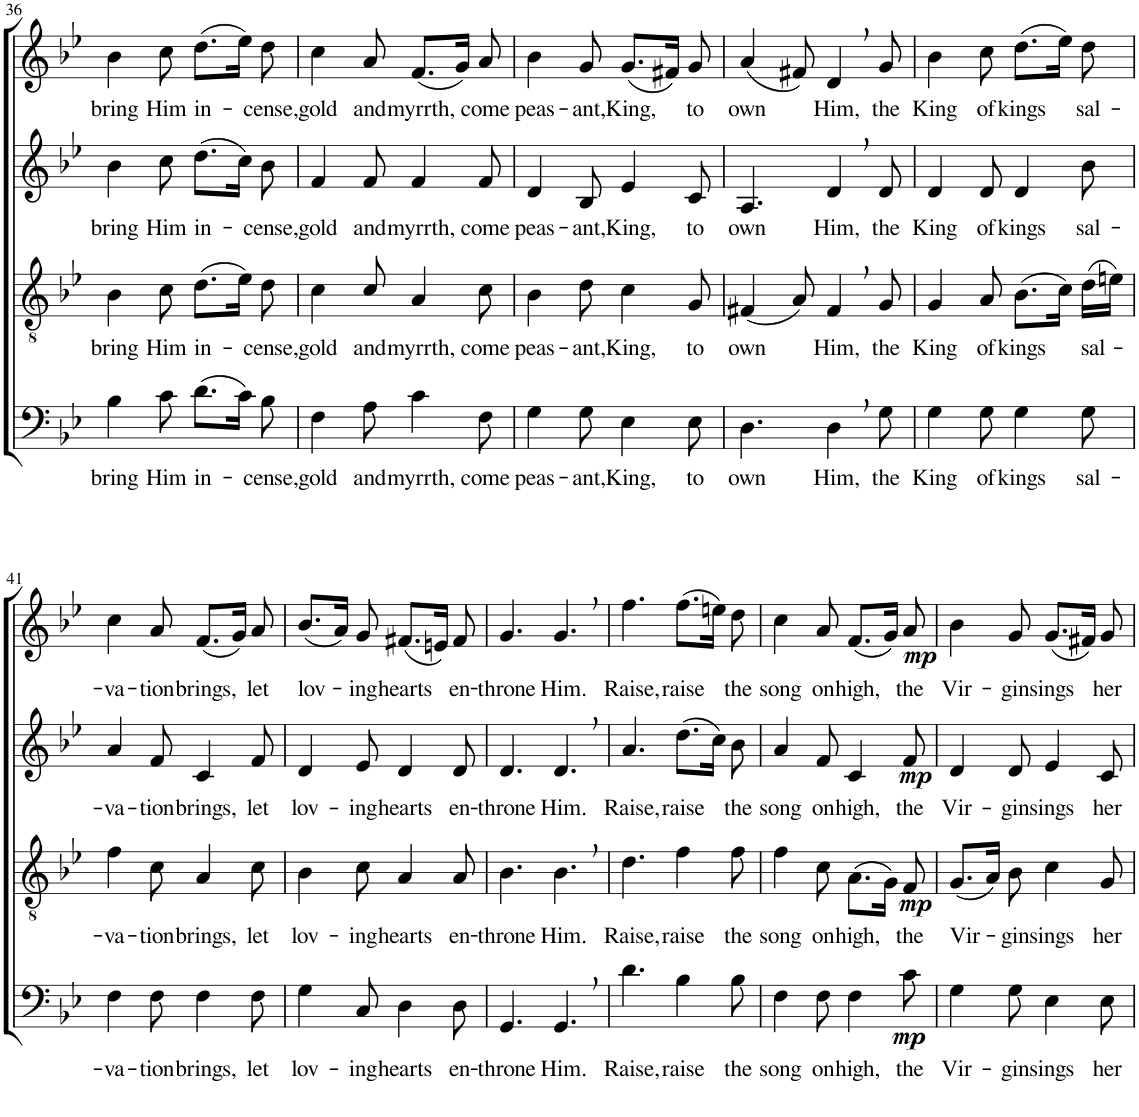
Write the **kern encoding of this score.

**kern	**text	**dynam	**kern	**text	**dynam	**kern	**text	**dynam	**kern	**text	**dynam
*part4	*part4	*part4	*part3	*part3	*part3	*part2	*part2	*part2	*part1	*part1	*part1
*staff4	*staff4	*staff4	*staff3	*staff3	*staff3	*staff2	*staff2	*staff2	*staff1	*staff1	*staff1
*I"Bassi	*	*	*I"Tenori	*	*	*I"Contralti	*	*	*I"Soprani	*	*
!!LO:PB:g=z
*clefF4	*	*	*clefGv2	*	*	*clefG2	*	*	*clefG2	*	*
*	*	*	*	*	*	*	*	*	*Trd1c2	*	*
*k[b-e-]	*	*	*k[b-e-]	*	*	*k[b-e-]	*	*	*k[b-e-]	*	*
*B-:	*	*	*B-:	*	*	*B-:	*	*	*B-:	*	*
*M6/8	*	*	*M6/8	*	*	*M6/8	*	*	*M6/8	*	*
=36	=36	=36	=36	=36	=36	=36	=36	=36	=36	=36	=36
!	!LO:LY:b	!	!	!LO:LY:b	!	!	!LO:LY:b	!	!	!LO:LY:b	!
4B-\	bring	.	4B-\	bring	.	4b-\	bring	.	4b-\	bring	.
!	!LO:LY:b	!	!	!LO:LY:b	!	!	!LO:LY:b	!	!	!LO:LY:b	!
8c\	Him	.	8c\	Him	.	8cc\	Him	.	8cc\	Him	.
!	!LO:LY:b	!	!	!LO:LY:b	!	!	!LO:LY:b	!	!	!LO:LY:b	!
(8.d\L	in-	.	(8.d\L	in-	.	(8.dd\L	in-	.	(8.dd\L	in-	.
16c\Jk)	.	.	16e-\Jk)	.	.	16cc\Jk)	.	.	16ee-\Jk)	.	.
!	!LO:LY:b	!	!	!LO:LY:b	!	!	!LO:LY:b	!	!	!LO:LY:b	!
8B-\	-cense,	.	8d\	-cense,	.	8b-\	-cense,	.	8dd\	-cense,	.
=37	=37	=37	=37	=37	=37	=37	=37	=37	=37	=37	=37
!	!LO:LY:b	!	!	!LO:LY:b	!	!	!LO:LY:b	!	!	!LO:LY:b	!
4F\	gold	.	4c\	gold	.	4f/	gold	.	4cc\	gold	.
!	!LO:LY:b	!	!	!LO:LY:b	!	!	!LO:LY:b	!	!	!LO:LY:b	!
8A\	and	.	8c/	and	.	8f/	and	.	8a/	and	.
!	!LO:LY:b	!	!	!LO:LY:b	!	!	!LO:LY:b	!	!	!LO:LY:b	!
4c\	myrrth,	.	4A/	myrrth,	.	4f/	myrrth,	.	(8.f/L	myrrth,	.
.	.	.	.	.	.	.	.	.	16g/Jk)	.	.
!	!LO:LY:b	!	!	!LO:LY:b	!	!	!LO:LY:b	!	!	!LO:LY:b	!
8F\	come	.	8c\	come	.	8f/	come	.	8a/	come	.
=38	=38	=38	=38	=38	=38	=38	=38	=38	=38	=38	=38
!	!LO:LY:b	!	!	!LO:LY:b	!	!	!LO:LY:b	!	!	!LO:LY:b	!
4G\	peas-	.	4B-\	peas-	.	4d/	peas-	.	4b-\	peas-	.
!	!LO:LY:b	!	!	!LO:LY:b	!	!	!LO:LY:b	!	!	!LO:LY:b	!
8G\	-ant,	.	8d\	-ant,	.	8B-/	-ant,	.	8g/	-ant,	.
!	!LO:LY:b	!	!	!LO:LY:b	!	!	!LO:LY:b	!	!	!LO:LY:b	!
4E-\	King,	.	4c\	King,	.	4e-/	King,	.	(8.g/L	King,	.
.	.	.	.	.	.	.	.	.	16f#X/Jk)	.	.
!	!LO:LY:b	!	!	!LO:LY:b	!	!	!LO:LY:b	!	!	!LO:LY:b	!
8E-\	to	.	8G/	to	.	8c/	to	.	8g/	to	.
=39	=39	=39	=39	=39	=39	=39	=39	=39	=39	=39	=39
!	!LO:LY:b	!	!	!LO:LY:b	!	!	!LO:LY:b	!	!	!LO:LY:b	!
4.D\	own	.	(4F#X/	own	.	4.A/	own	.	(4a/	own	.
.	.	.	8A/)	.	.	.	.	.	8f#X/)	.	.
!	!LO:LY:b	!	!	!LO:LY:b	!	!	!LO:LY:b	!	!	!LO:LY:b	!
4D,\	Him,	.	4F#,/	Him,	.	4d,/	Him,	.	4d,/	Him,	.
!	!LO:LY:b	!	!	!LO:LY:b	!	!	!LO:LY:b	!	!	!LO:LY:b	!
8G\	the	.	8G/	the	.	8d/	the	.	8g/	the	.
=40	=40	=40	=40	=40	=40	=40	=40	=40	=40	=40	=40
!	!LO:LY:b	!	!	!LO:LY:b	!	!	!LO:LY:b	!	!	!LO:LY:b	!
4G\	King	.	4G/	King	.	4d/	King	.	4b-\	King	.
!	!LO:LY:b	!	!	!LO:LY:b	!	!	!LO:LY:b	!	!	!LO:LY:b	!
8G\	of	.	8A/	of	.	8d/	of	.	8cc\	of	.
!	!LO:LY:b	!	!	!LO:LY:b	!	!	!LO:LY:b	!	!	!LO:LY:b	!
4G\	kings	.	(8.B-\L	kings	.	4d/	kings	.	(8.dd\L	kings	.
.	.	.	16c\Jk)	.	.	.	.	.	16ee-\Jk)	.	.
!	!LO:LY:b	!	!	!LO:LY:b	!	!	!LO:LY:b	!	!	!LO:LY:b	!
8G\	sal-	.	(16d\LL	sal-	.	8b-\	sal-	.	8dd\	sal-	.
.	.	.	16en\JJ)	.	.	.	.	.	.	.	.
!!LO:LB:g=z
=41	=41	=41	=41	=41	=41	=41	=41	=41	=41	=41	=41
!	!LO:LY:b	!	!	!LO:LY:b	!	!	!LO:LY:b	!	!	!LO:LY:b	!
4F\	-va-	.	4f\	-va-	.	4a/	-va-	.	4cc\	-va-	.
!	!LO:LY:b	!	!	!LO:LY:b	!	!	!LO:LY:b	!	!	!LO:LY:b	!
8F\	-tion	.	8c\	-tion	.	8f/	-tion	.	8a/	-tion	.
!	!LO:LY:b	!	!	!LO:LY:b	!	!	!LO:LY:b	!	!	!LO:LY:b	!
4F\	brings,	.	4A/	brings,	.	4c/	brings,	.	(8.f/L	brings,	.
.	.	.	.	.	.	.	.	.	16g/Jk)	.	.
!	!LO:LY:b	!	!	!LO:LY:b	!	!	!LO:LY:b	!	!	!LO:LY:b	!
8F\	let	.	8c\	let	.	8f/	let	.	8a/	let	.
=42	=42	=42	=42	=42	=42	=42	=42	=42	=42	=42	=42
!	!LO:LY:b	!	!	!LO:LY:b	!	!	!LO:LY:b	!	!	!LO:LY:b	!
4G\	lov-	.	4B-\	lov-	.	4d/	lov-	.	(8.b-/L	lov-	.
.	.	.	.	.	.	.	.	.	16a/Jk)	.	.
!	!LO:LY:b	!	!	!LO:LY:b	!	!	!LO:LY:b	!	!	!LO:LY:b	!
8C/	-ing	.	8c\	-ing	.	8e-/	-ing	.	8g/	-ing	.
!	!LO:LY:b	!	!	!LO:LY:b	!	!	!LO:LY:b	!	!	!LO:LY:b	!
4D\	hearts	.	4A/	hearts	.	4d/	hearts	.	(8.f#X/L	hearts	.
.	.	.	.	.	.	.	.	.	16en/Jk)	.	.
!	!LO:LY:b	!	!	!LO:LY:b	!	!	!LO:LY:b	!	!	!LO:LY:b	!
8D\	en-	.	8A/	en-	.	8d/	en-	.	8f#/	en-	.
=43	=43	=43	=43	=43	=43	=43	=43	=43	=43	=43	=43
!	!LO:LY:b	!	!	!LO:LY:b	!	!	!LO:LY:b	!	!	!LO:LY:b	!
4.GG/	-throne	.	4.B-\	-throne	.	4.d/	-throne	.	4.g/	-throne	.
!	!LO:LY:b	!	!	!LO:LY:b	!	!	!LO:LY:b	!	!	!LO:LY:b	!
4.GG,/	Him.	.	4.B-,\	Him.	.	4.d,/	Him.	.	4.g,/	Him.	.
=44	=44	=44	=44	=44	=44	=44	=44	=44	=44	=44	=44
!	!LO:LY:b	!	!	!LO:LY:b	!	!	!LO:LY:b	!	!	!LO:LY:b	!
4.d\	Raise,	.	4.d\	Raise,	.	4.a/	Raise,	.	4.ff\	Raise,	.
!	!LO:LY:b	!	!	!LO:LY:b	!	!	!LO:LY:b	!	!	!LO:LY:b	!
4B-\	raise	.	4f\	raise	.	(8.dd\L	raise	.	(8.ff\L	raise	.
.	.	.	.	.	.	16cc\Jk)	.	.	16een\Jk)	.	.
!	!LO:LY:b	!	!	!LO:LY:b	!	!	!LO:LY:b	!	!	!LO:LY:b	!
8B-\	the	.	8f\	the	.	8b-\	the	.	8dd\	the	.
=45	=45	=45	=45	=45	=45	=45	=45	=45	=45	=45	=45
!	!LO:LY:b	!	!	!LO:LY:b	!	!	!LO:LY:b	!	!	!LO:LY:b	!
4F\	song	.	4f\	song	.	4a/	song	.	4cc\	song	.
!	!LO:LY:b	!	!	!LO:LY:b	!	!	!LO:LY:b	!	!	!LO:LY:b	!
8F\	on	.	8c\	on	.	8f/	on	.	8a/	on	.
!	!LO:LY:b	!	!	!LO:LY:b	!	!	!LO:LY:b	!	!	!LO:LY:b	!
4F\	high,	.	(8.A\L	high,	.	4c/	high,	.	(8.f/L	high,	.
.	.	.	16G\Jk)	.	.	.	.	.	16g/Jk)	.	.
!	!LO:LY:b	!LO:DY:b	!	!LO:LY:b	!LO:DY:b	!	!LO:LY:b	!LO:DY:b	!	!LO:LY:b	!LO:DY:b
8c\	the	mp	8F/	the	mp	8f/	the	mp	8a/	the	mp
=46	=46	=46	=46	=46	=46	=46	=46	=46	=46	=46	=46
!	!LO:LY:b	!	!	!LO:LY:b	!	!	!LO:LY:b	!	!	!LO:LY:b	!
4G\	Vir-	.	(8.G/L	Vir-	.	4d/	Vir-	.	4b-\	Vir-	.
.	.	.	16A/Jk)	.	.	.	.	.	.	.	.
!	!LO:LY:b	!	!	!LO:LY:b	!	!	!LO:LY:b	!	!	!LO:LY:b	!
8G\	-gin	.	8B-\	-gin	.	8d/	-gin	.	8g/	-gin	.
!	!LO:LY:b	!	!	!LO:LY:b	!	!	!LO:LY:b	!	!	!LO:LY:b	!
4E-\	sings	.	4c\	sings	.	4e-/	sings	.	(8.g/L	sings	.
.	.	.	.	.	.	.	.	.	16f#X/Jk)	.	.
!	!LO:LY:b	!	!	!LO:LY:b	!	!	!LO:LY:b	!	!	!LO:LY:b	!
8E-\	her	.	8G/	her	.	8c/	her	.	8g/	her	.
=	=	=	=	=	=	=	=	=	=	=	=
*-	*-	*-	*-	*-	*-	*-	*-	*-	*-	*-	*-
